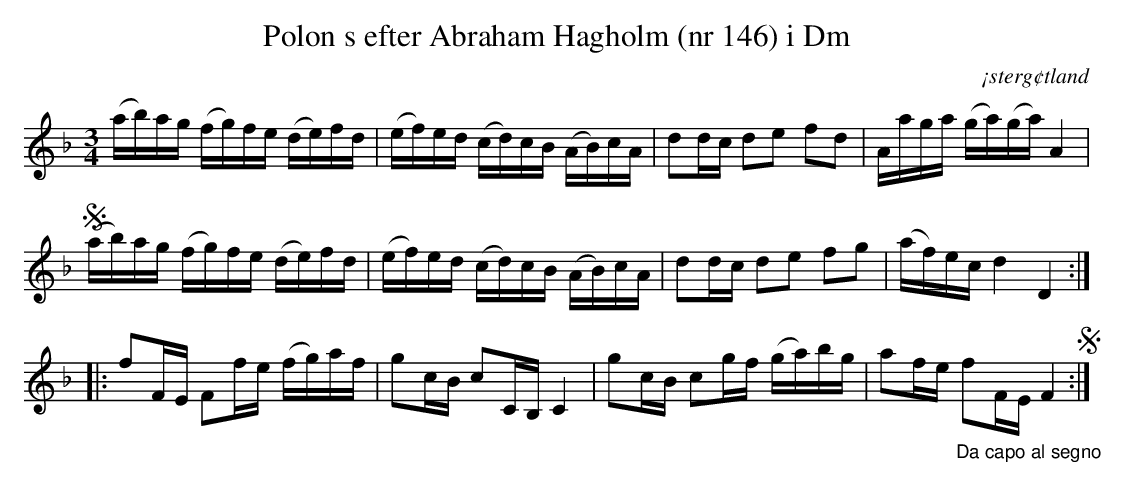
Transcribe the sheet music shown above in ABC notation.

X:1
T: Polon s efter Abraham Hagholm (nr 146) i Dm
O: ¡sterg¢tland
M: 3/4
L: 1/16
K: Dm
(ab)ag (fg)fe (de)fd | (ef)ed (cd)cB (AB)cA | d2dc d2e2 f2d2 | Aaga (ga)(ga) A4 | S
(ab)ag (fg)fe (de)fd | (ef)ed (cd)cB (AB)cA | d2dc d2e2 f2g2 | (af)ec d4 D4 ::
f2FE F2fe (fg)af | g2cB c2CB, C4 | g2cB c2gf (ga)bg | a2fe "_Da capo al segno" f2FE F4 S :|
